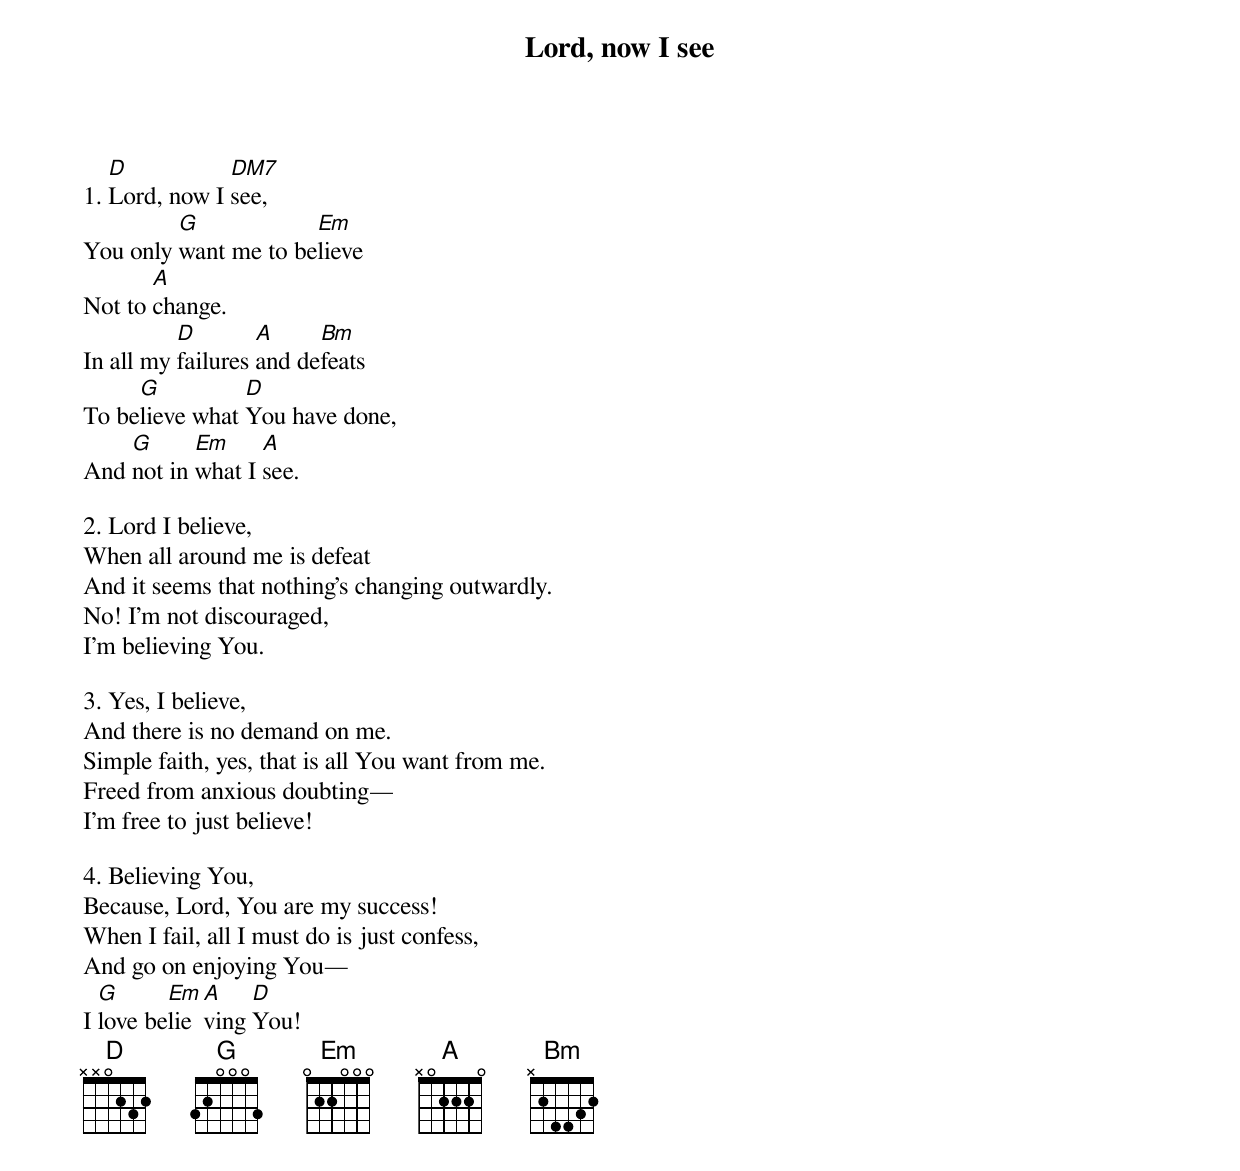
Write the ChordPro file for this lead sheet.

{t:Lord, now I see}

1. [D]Lord, now I [DM7]see,
You only [G]want me to be[Em]lieve
Not to [A]change.
In all my [D]failures [A]and de[Bm]feats
To be[G]lieve what [D]You have done,
And [G]not in [Em]what I [A]see.

2. Lord I believe,
When all around me is defeat
And it seems that nothing's changing outwardly.
No! I'm not discouraged,
I'm believing You.

3. Yes, I believe,
And there is no demand on me.
Simple faith, yes, that is all You want from me.
Freed from anxious doubting—
I'm free to just believe!

4. Believing You,
Because, Lord, You are my success!
When I fail, all I must do is just confess,
And go on enjoying You—
I [G]love be[Em]lie[A]ving [D]You!
